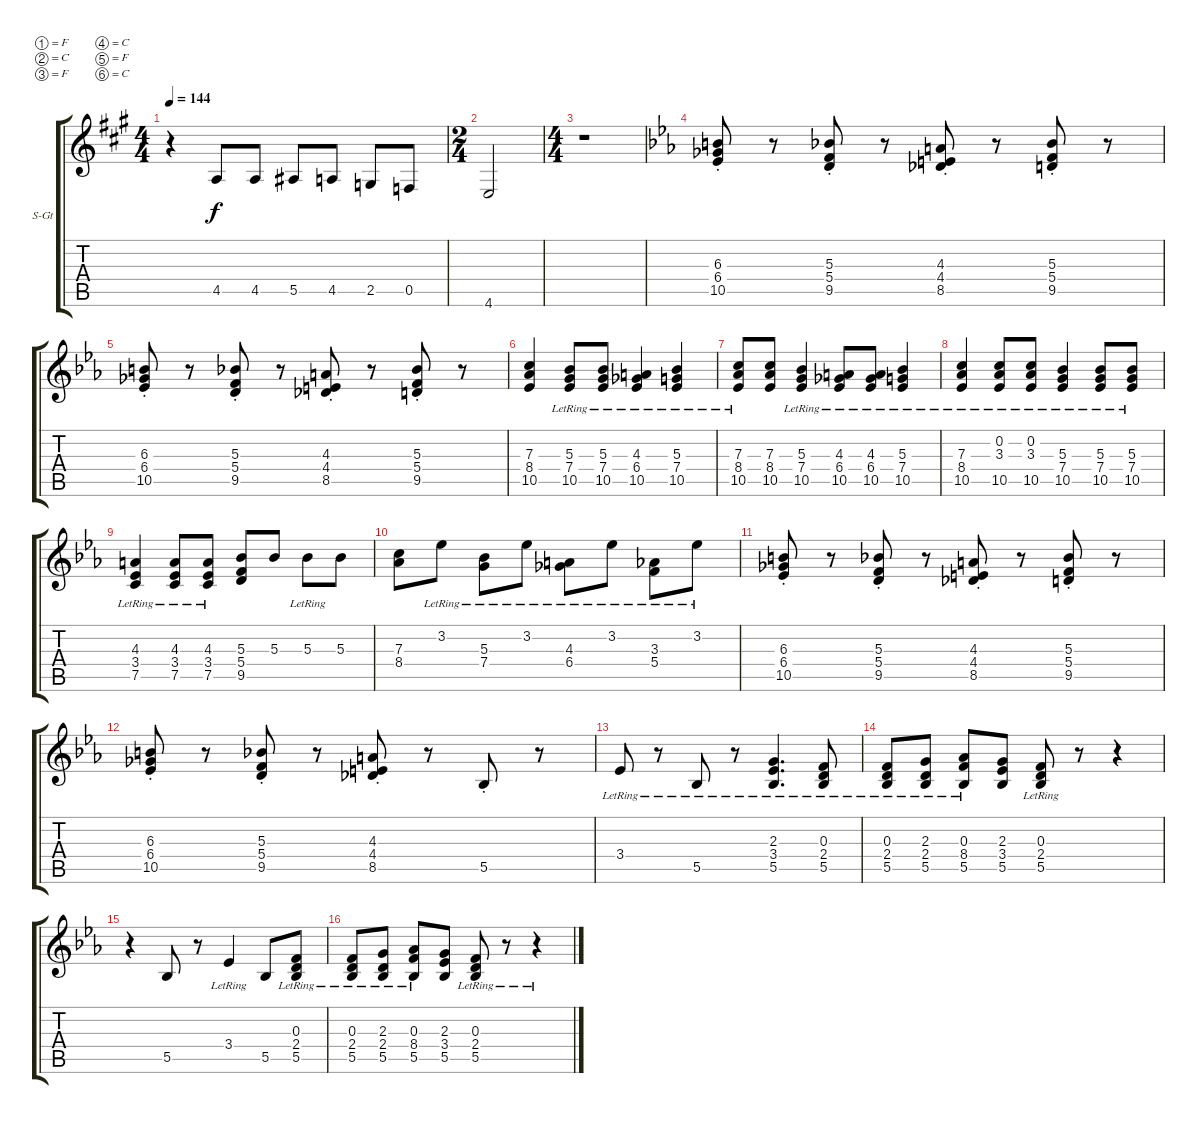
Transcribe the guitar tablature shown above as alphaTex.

\bracketExtendMode groupsimilarinstruments
\firstSystemTrackNameOrientation horizontal
\otherSystemsTrackNameOrientation horizontal
\track ("Piano (RH) [Print]" "S-Gt") {instrument brightacousticpiano}
\staff {score tabs}
\tuning (F4 C4 F3 C3 F2 C2)
\displaytranspose 12
\ts (4 4)
\tempo 144
\clef g2
\ks a
r.4{dy f} 4.5.8 4.5.8 5.5.8 4.5.8 2.5.8 0.5.8 |
\ts (2 4)
4.6.2 |
\ts (4 4)
r.1 |
\ks eb
(6.3{st} 6.4{st} 10.5{st}).8 r.8 (5.3{st} 5.4{st} 9.5{st}).8 r.8 (4.3{st} 4.4{st} 8.5{st}).8 r.8 (5.3{st} 5.4{st} 9.5{st}).8 r.8 |
(6.3{st} 6.4{st} 10.5{st}).8 r.8 (5.3{st} 5.4{st} 9.5{st}).8 r.8 (4.3{st} 4.4{st} 8.5{st}).8 r.8 (5.3{st} 5.4{st} 9.5{st}).8 r.8 |
(7.3 8.4 10.5).4 (5.3 7.4{lr} 10.5).8 (5.3{lr} 7.4{lr} 10.5).8 (4.3 6.4{lr} 10.5).4 (5.3{lr} 7.4{lr} 10.5).4 |
(7.3 8.4{lr} 10.5{lr}).8 (7.3 8.4 10.5).8 (5.3 7.4{lr} 10.5{lr}).4 (4.3 6.4{lr} 10.5{lr}).8 (4.3 6.4{lr} 10.5{lr}).8 (5.3{lr} 7.4{lr} 10.5{lr}).4 |
(7.3{lr} 8.4{lr} 10.5).4 (0.2{lr} 3.3{lr} 10.5).8 (0.2{lr} 3.3{lr} 10.5).8 (5.3{lr} 7.4{lr} 10.5).4 (5.3{lr} 7.4{lr} 10.5).8 (5.3{lr} 7.4{lr} 10.5).8 |
(4.3 3.4{lr} 7.5).4 (4.3 3.4{lr} 7.5).8 (4.3 3.4{lr} 7.5{lr}).8 (5.3 5.4 9.5).8 5.3.8 5.3{lr}.8 5.3.8 |
(7.3 8.4).8 3.2{lr}.8 (5.3{lr} 7.4).8 3.2{lr}.8 (4.3{lr} 6.4).8 3.2{lr}.8 (3.3{lr} 5.4).8 3.2{lr}.8 |
(6.3{st} 6.4{st} 10.5{st}).8 r.8 (5.3{st} 5.4{st} 9.5{st}).8 r.8 (4.3{st} 4.4{st} 8.5{st}).8 r.8 (5.3{st} 5.4{st} 9.5{st}).8 r.8 |
(6.3{st} 6.4{st} 10.5{st}).8 r.8 (5.3{st} 5.4{st} 9.5{st}).8 r.8 (4.3{st} 4.4{st} 8.5{st}).8 r.8 5.5{st}.8 r.8 |
3.4{lr}.8 r.8 5.5{lr}.8 r.8 (2.3{lr} 3.4 5.5{lr}).4{d} (0.3{lr} 2.4 5.5{lr}).8 |
(0.3 2.4 5.5{lr}).8 (2.3 2.4 5.5{lr}).8 (0.3{lr} 8.4 5.5).8 (2.3 3.4 5.5).8 (0.3 2.4 5.5{lr}).8 r.8 r.4 |
r.4 5.5.8 r.8 3.4{lr}.4 5.5.8 (0.3{lr} 2.4 5.5{lr}).8 |
(0.3 2.4 5.5{lr}).8 (2.3 2.4 5.5{lr}).8 (0.3{lr} 8.4 5.5).8 (2.3 3.4 5.5).8 (0.3 2.4 5.5{lr}).8 r.8 r.4
